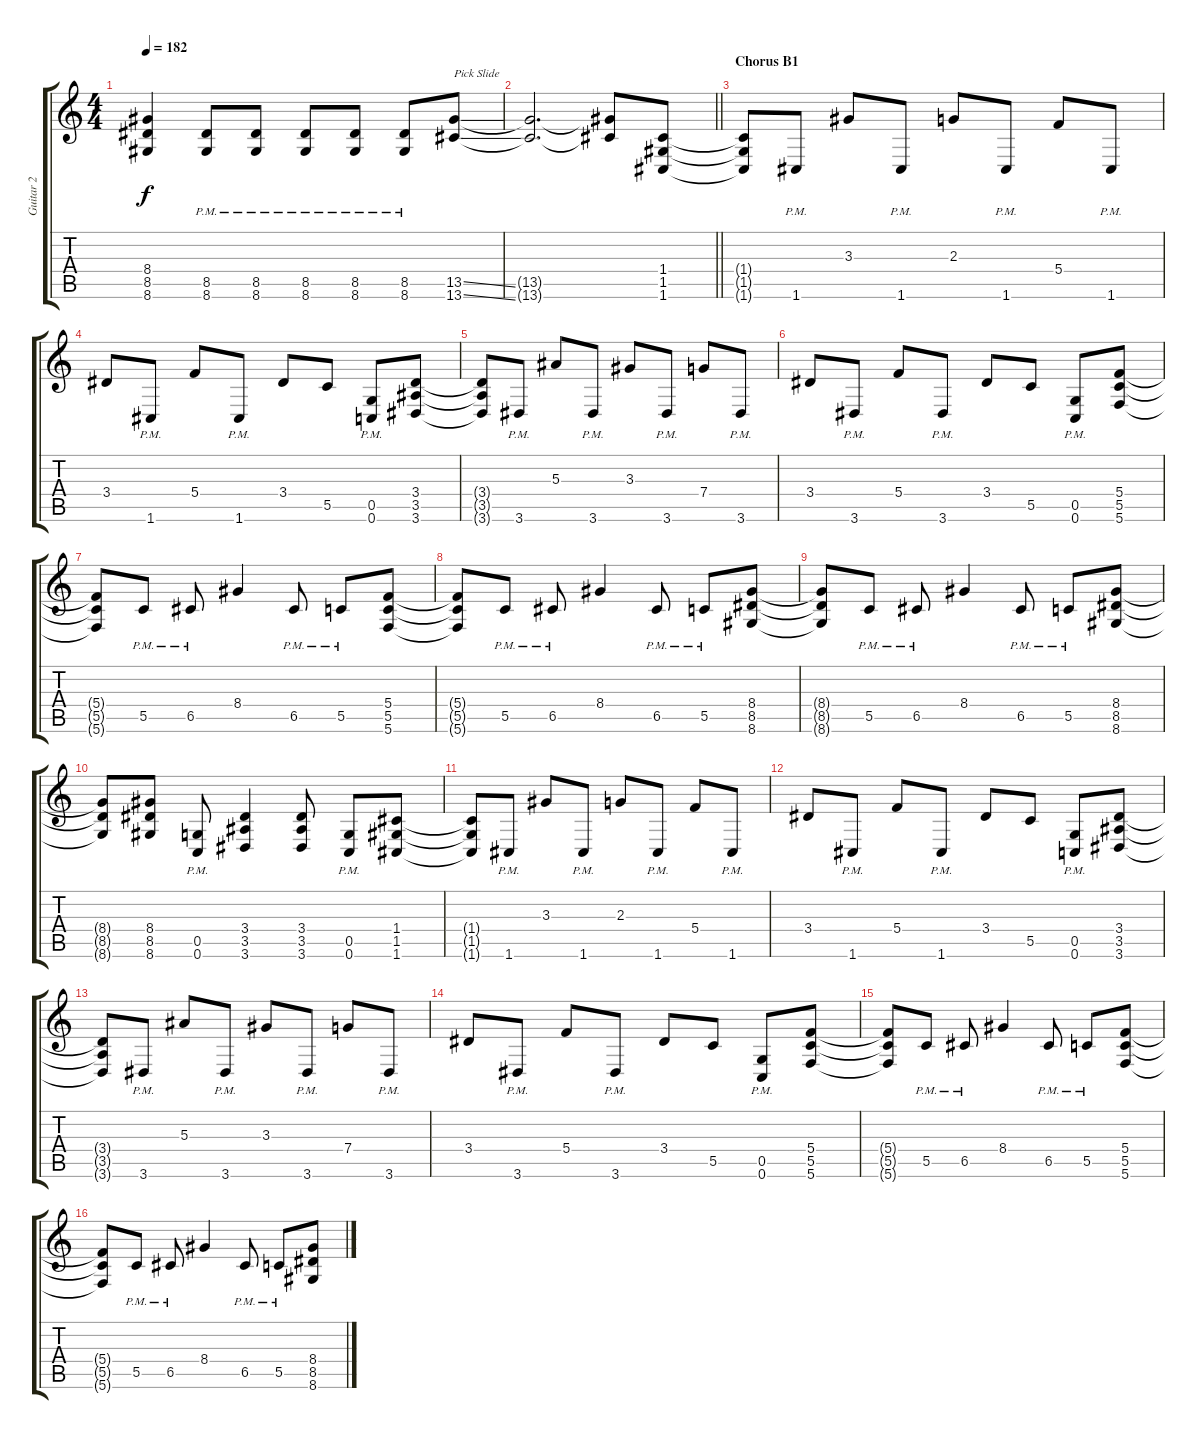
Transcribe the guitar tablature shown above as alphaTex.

\track ("Guitar 2" "Guitar 2") {instrument distortionguitar}
\staff {score tabs}
\tuning (D4 A3 F3 C3 G2 C2) {hide}
\ts (4 4)
\tempo 182
\clef g2
\ks c
(8.4{t} 8.5{t} 8.6{t}).4{dy f} (8.5{pm} 8.6{pm}).8 (8.5{pm} 8.6{pm}).8 (8.5{pm} 8.6{pm}).8 (8.5{pm} 8.6{pm}).8 (8.5{pm} 8.6{pm}).8 (13.5{ss} 13.6{ss}).8{txt "Pick Slide"} |
\barLineRight lightlight
(13.5{t} 13.6{t}).2{d} (13.5{t} 13.6{t}).8 (1.4 1.5 1.6).8 |
\section ("" "Chorus B1")
(1.4{t} 1.5{t} 1.6{t}).8 1.6{pm}.8 3.3.8 1.6{pm}.8 2.3.8 1.6{pm}.8 5.4.8 1.6{pm}.8 |
3.4.8 1.6{pm}.8 5.4.8 1.6{pm}.8 3.4.8 5.5.8 (0.5{pm} 0.6{pm}).8 (3.4 3.5 3.6).8 |
(3.4{t} 3.5{t} 3.6{t}).8 3.6{pm}.8 5.3.8 3.6{pm}.8 3.3.8 3.6{pm}.8 7.4.8 3.6{pm}.8 |
3.4.8 3.6{pm}.8 5.4.8 3.6{pm}.8 3.4.8 5.5.8 (0.5{pm} 0.6{pm}).8 (5.4 5.5 5.6).8 |
(5.4{t} 5.5{t} 5.6{t}).8 5.5{pm}.8 6.5{pm}.8 8.4.4 6.5{pm}.8 5.5{pm}.8 (5.4 5.5 5.6).8 |
(5.4{t} 5.5{t} 5.6{t}).8 5.5{pm}.8 6.5{pm}.8 8.4.4 6.5{pm}.8 5.5{pm}.8 (8.4 8.5 8.6).8 |
(8.4{t} 8.5{t} 8.6{t}).8 5.5{pm}.8 6.5{pm}.8 8.4.4 6.5{pm}.8 5.5{pm}.8 (8.4 8.5 8.6).8 |
(8.4{t} 8.5{t} 8.6{t}).8 (8.4 8.5 8.6).8 (0.5{pm} 0.6{pm}).8 (3.4 3.5 3.6).4 (3.4 3.5 3.6).8 (0.5{pm} 0.6{pm}).8 (1.4 1.5 1.6).8 |
(1.4{t} 1.5{t} 1.6{t}).8 1.6{pm}.8 3.3.8 1.6{pm}.8 2.3.8 1.6{pm}.8 5.4.8 1.6{pm}.8 |
3.4.8 1.6{pm}.8 5.4.8 1.6{pm}.8 3.4.8 5.5.8 (0.5{pm} 0.6{pm}).8 (3.4 3.5 3.6).8 |
(3.4{t} 3.5{t} 3.6{t}).8 3.6{pm}.8 5.3.8 3.6{pm}.8 3.3.8 3.6{pm}.8 7.4.8 3.6{pm}.8 |
3.4.8 3.6{pm}.8 5.4.8 3.6{pm}.8 3.4.8 5.5.8 (0.5{pm} 0.6{pm}).8 (5.4 5.5 5.6).8 |
(5.4{t} 5.5{t} 5.6{t}).8 5.5{pm}.8 6.5{pm}.8 8.4.4 6.5{pm}.8 5.5{pm}.8 (5.4 5.5 5.6).8 |
(5.4{t} 5.5{t} 5.6{t}).8 5.5{pm}.8 6.5{pm}.8 8.4.4 6.5{pm}.8 5.5{pm}.8 (8.4 8.5 8.6).8
